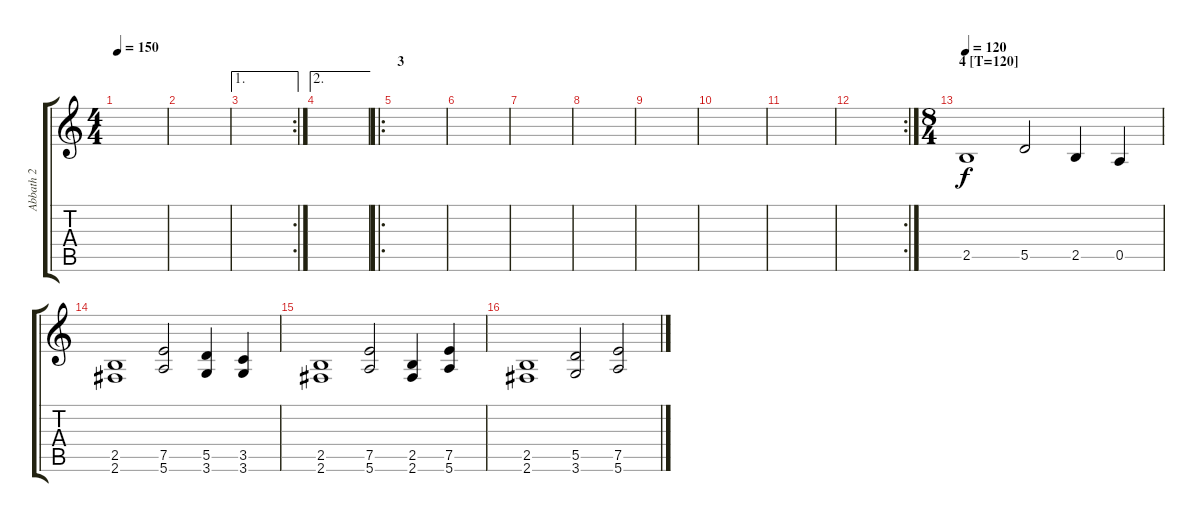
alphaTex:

\track ("Abbath 2" "Abbath 2") {instrument distortionguitar}
\staff {score tabs}
\tuning (E4 B3 G3 D3 A2 E2) {hide}
\ts (4 4)
\tempo 150
\clef g2
\ks c
|
|
\ae 1
\rc 2
|
\ae 2
|
\ro
\section ("" "3")
|
|
|
|
|
|
|
\rc 2
|
\ts (8 4)
\section ("" "4 [T=120]")
\tempo 120
2.5.1 5.5.2 2.5.4 0.5.4 |
(2.5 2.6).1 (7.5 5.6).2 (5.5 3.6).4 (3.5 3.6).4 |
(2.5 2.6).1 (7.5 5.6).2 (2.5 2.6).4 (7.5 5.6).4 |
(2.5 2.6).1 (5.5 3.6).2 (7.5 5.6).2
